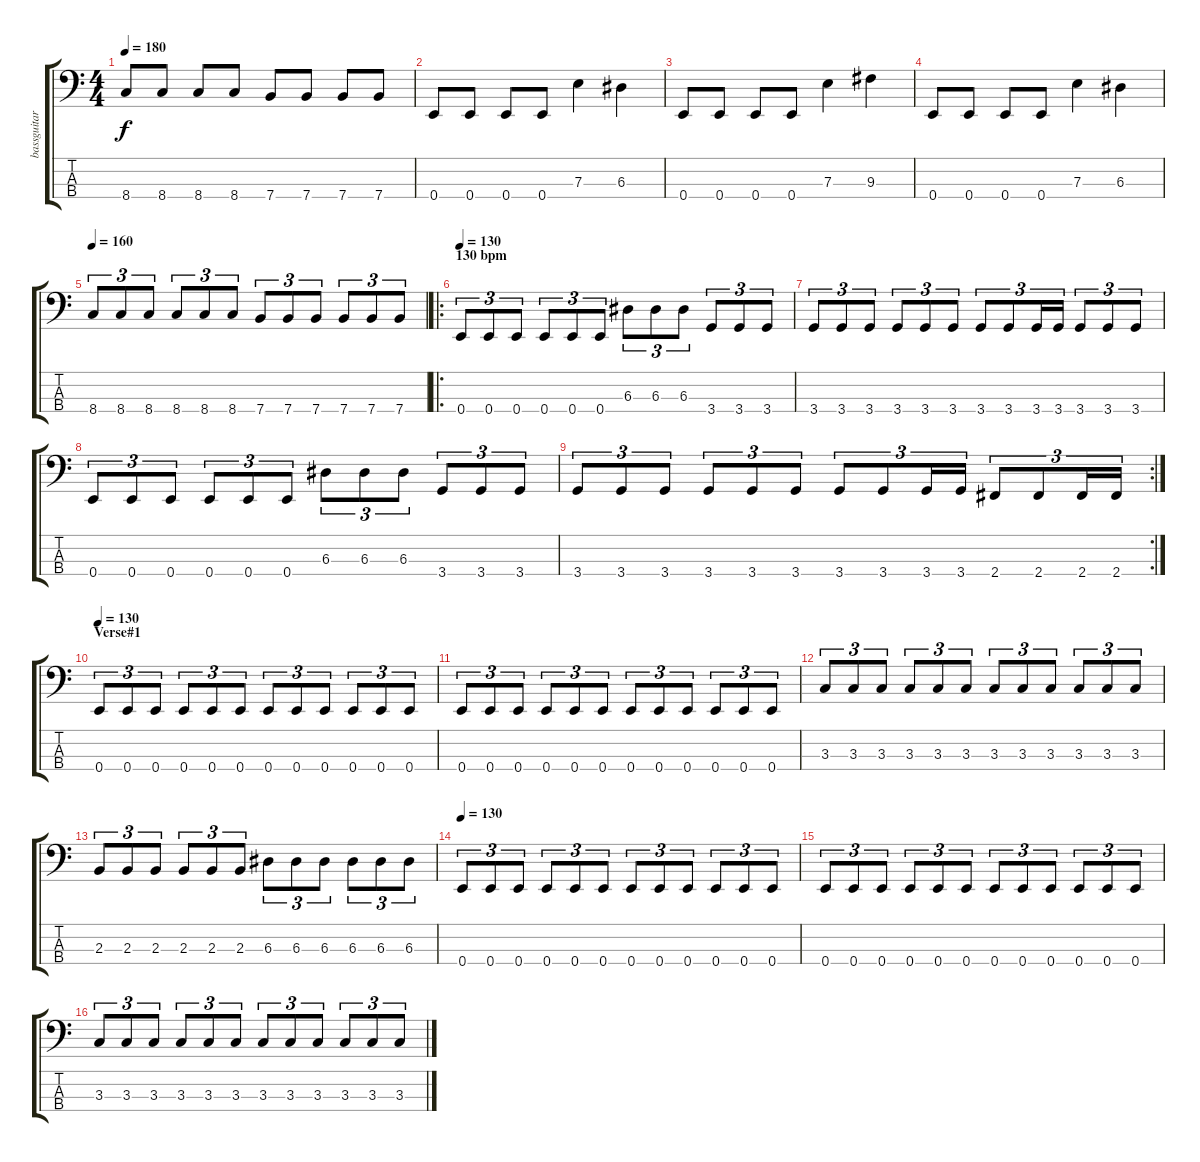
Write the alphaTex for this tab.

\track ("bassguitar" "bassguitar") {instrument electricbasspick}
\staff {score tabs}
\tuning (G2 D2 A1 E1) {hide}
\ts (4 4)
\tempo 180
\clef f4
\ks c
8.4.8{dy f} 8.4.8 8.4.8 8.4.8 7.4.8 7.4.8 7.4.8 7.4.8 |
0.4.8 0.4.8 0.4.8 0.4.8 7.3.4 6.3.4 |
0.4.8 0.4.8 0.4.8 0.4.8 7.3.4 9.3.4 |
0.4.8 0.4.8 0.4.8 0.4.8 7.3.4 6.3.4 |
\tempo 160
8.4.8{tu (3 2)} 8.4.8{tu (3 2)} 8.4.8{tu (3 2)} 8.4.8{tu (3 2)} 8.4.8{tu (3 2)} 8.4.8{tu (3 2)} 7.4.8{tu (3 2)} 7.4.8{tu (3 2)} 7.4.8{tu (3 2)} 7.4.8{tu (3 2)} 7.4.8{tu (3 2)} 7.4.8{tu (3 2)} |
\ro
\section ("" "130 bpm")
\tempo 130
0.4.8{tu (3 2)} 0.4.8{tu (3 2)} 0.4.8{tu (3 2)} 0.4.8{tu (3 2)} 0.4.8{tu (3 2)} 0.4.8{tu (3 2)} 6.3.8{tu (3 2)} 6.3.8{tu (3 2)} 6.3.8{tu (3 2)} 3.4.8{tu (3 2)} 3.4.8{tu (3 2)} 3.4.8{tu (3 2)} |
3.4.8{tu (3 2)} 3.4.8{tu (3 2)} 3.4.8{tu (3 2)} 3.4.8{tu (3 2)} 3.4.8{tu (3 2)} 3.4.8{tu (3 2)} 3.4.8{tu (3 2)} 3.4.8{tu (3 2)} 3.4.16{tu (3 2)} 3.4.16{tu (3 2)} 3.4.8{tu (3 2)} 3.4.8{tu (3 2)} 3.4.8{tu (3 2)} |
0.4.8{tu (3 2)} 0.4.8{tu (3 2)} 0.4.8{tu (3 2)} 0.4.8{tu (3 2)} 0.4.8{tu (3 2)} 0.4.8{tu (3 2)} 6.3.8{tu (3 2)} 6.3.8{tu (3 2)} 6.3.8{tu (3 2)} 3.4.8{tu (3 2)} 3.4.8{tu (3 2)} 3.4.8{tu (3 2)} |
\rc 2
3.4.8{tu (3 2)} 3.4.8{tu (3 2)} 3.4.8{tu (3 2)} 3.4.8{tu (3 2)} 3.4.8{tu (3 2)} 3.4.8{tu (3 2)} 3.4.8{tu (3 2)} 3.4.8{tu (3 2)} 3.4.16{tu (3 2)} 3.4.16{tu (3 2)} 2.4.8{tu (3 2)} 2.4.8{tu (3 2)} 2.4.16{tu (3 2)} 2.4.16{tu (3 2)} |
\section ("" "Verse#1")
\tempo 130
0.4.8{tu (3 2)} 0.4.8{tu (3 2)} 0.4.8{tu (3 2)} 0.4.8{tu (3 2)} 0.4.8{tu (3 2)} 0.4.8{tu (3 2)} 0.4.8{tu (3 2)} 0.4.8{tu (3 2)} 0.4.8{tu (3 2)} 0.4.8{tu (3 2)} 0.4.8{tu (3 2)} 0.4.8{tu (3 2)} |
0.4.8{tu (3 2)} 0.4.8{tu (3 2)} 0.4.8{tu (3 2)} 0.4.8{tu (3 2)} 0.4.8{tu (3 2)} 0.4.8{tu (3 2)} 0.4.8{tu (3 2)} 0.4.8{tu (3 2)} 0.4.8{tu (3 2)} 0.4.8{tu (3 2)} 0.4.8{tu (3 2)} 0.4.8{tu (3 2)} |
3.3.8{tu (3 2)} 3.3.8{tu (3 2)} 3.3.8{tu (3 2)} 3.3.8{tu (3 2)} 3.3.8{tu (3 2)} 3.3.8{tu (3 2)} 3.3.8{tu (3 2)} 3.3.8{tu (3 2)} 3.3.8{tu (3 2)} 3.3.8{tu (3 2)} 3.3.8{tu (3 2)} 3.3.8{tu (3 2)} |
2.3.8{tu (3 2)} 2.3.8{tu (3 2)} 2.3.8{tu (3 2)} 2.3.8{tu (3 2)} 2.3.8{tu (3 2)} 2.3.8{tu (3 2)} 6.3.8{tu (3 2)} 6.3.8{tu (3 2)} 6.3.8{tu (3 2)} 6.3.8{tu (3 2)} 6.3.8{tu (3 2)} 6.3.8{tu (3 2)} |
\tempo 130
0.4.8{tu (3 2)} 0.4.8{tu (3 2)} 0.4.8{tu (3 2)} 0.4.8{tu (3 2)} 0.4.8{tu (3 2)} 0.4.8{tu (3 2)} 0.4.8{tu (3 2)} 0.4.8{tu (3 2)} 0.4.8{tu (3 2)} 0.4.8{tu (3 2)} 0.4.8{tu (3 2)} 0.4.8{tu (3 2)} |
0.4.8{tu (3 2)} 0.4.8{tu (3 2)} 0.4.8{tu (3 2)} 0.4.8{tu (3 2)} 0.4.8{tu (3 2)} 0.4.8{tu (3 2)} 0.4.8{tu (3 2)} 0.4.8{tu (3 2)} 0.4.8{tu (3 2)} 0.4.8{tu (3 2)} 0.4.8{tu (3 2)} 0.4.8{tu (3 2)} |
3.3.8{tu (3 2)} 3.3.8{tu (3 2)} 3.3.8{tu (3 2)} 3.3.8{tu (3 2)} 3.3.8{tu (3 2)} 3.3.8{tu (3 2)} 3.3.8{tu (3 2)} 3.3.8{tu (3 2)} 3.3.8{tu (3 2)} 3.3.8{tu (3 2)} 3.3.8{tu (3 2)} 3.3.8{tu (3 2)}
